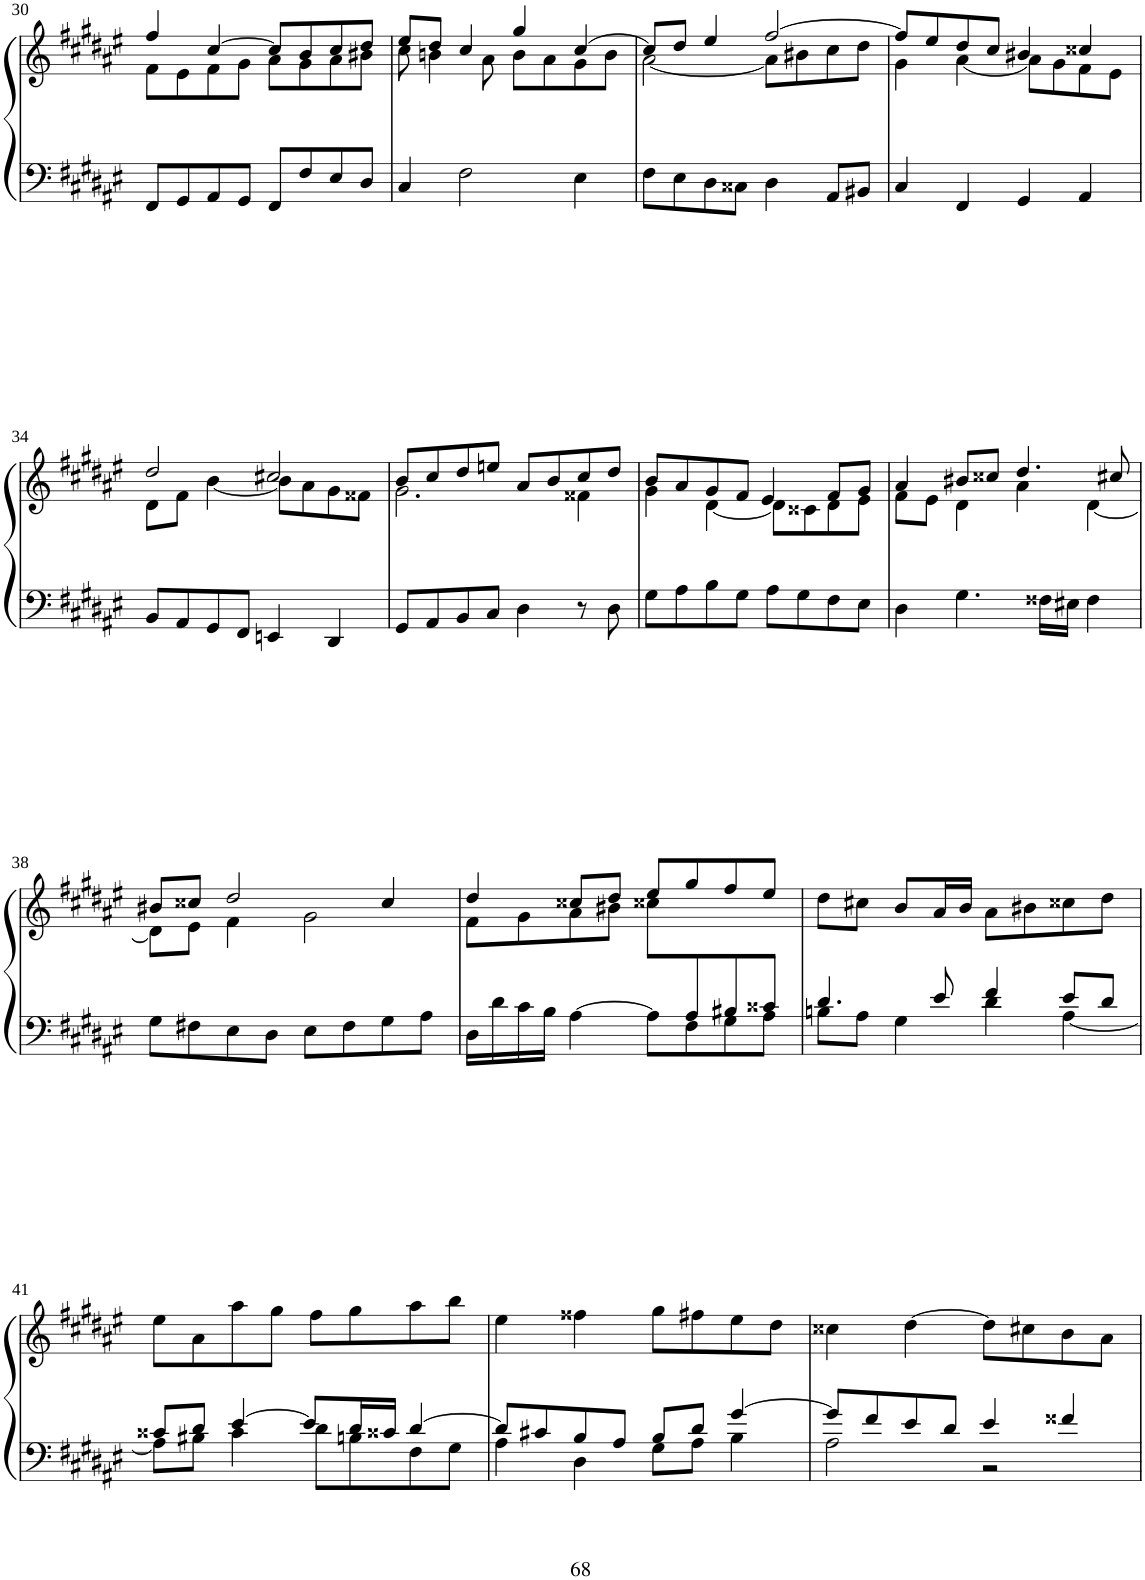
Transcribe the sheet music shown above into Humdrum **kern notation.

**kern	**kern
*part1	*part1
*staff2	*staff1
*I"Piano	*
*I'Pno	*
!!LO:PB:g=z
*clefF4	*clefG2
*k[f#c#g#d#a#e#]	*k[f#c#g#d#a#e#]
*M4/4	*M4/4
*met(c)	*met(c)
=30	=30
*	*^
8FF#/L	4ff#/	8f#\L
8GG#/	.	8e#\
8AA#/	[4cc#/	8f#\
8GG#/J	.	8g#\J
8FF#/L	8cc#/L]	8a#\L
8F#/	8b/	8g#\
8E#/	8cc#/	8a#\
8D#/J	8dd#/J	8b#X\J
=31	=31	=31
4C#/	8ee#/L	8cc#\
.	8dd#/J	4bn\
2F#\	4cc#/	.
.	.	8a#\
.	4gg#/	8b\L
.	.	8a#\
4E#\	[4cc#/	8g#\
.	.	8b\J
=32	=32	=32
8F#\L	8cc#/L]	[2a#\
8E#\	8dd#/J	.
8D#\	4ee#/	.
8C##X\J	.	.
4D#\	[2ff#/	8a#\L]
.	.	8b#X\
8AA#/L	.	8cc#\
8BB#X/J	.	8dd#\J
=33	=33	=33
4C#/	8ff#/L]	4g#\
.	8ee#/	.
4FF#/	8dd#/	[4a#\
.	8cc#/J	.
4GG#/	4b#X/	8a#\L]
.	.	8g#\
4AA#/	4cc##X/	8f#\
.	.	8e#\J
!!LO:LB:g=z	!!
=34	=34	=34
8BB/L	2dd#/	8d#\L
8AA#/	.	8f#\J
8GG#/	.	[4b\
8FF#/J	.	.
4EEn/	2cc#X/	8b\L]
.	.	8a#\
4DD#/	.	8g#\
.	.	8f##X\J
=35	=35	=35
8GG#/L	8b/L	2.g#\
8AA#/	8cc#/	.
8BB/	8dd#/	.
8C#/J	8een/J	.
4D#\	8a#/L	.
.	8b/	.
8r	8cc#/	4f##X\
8D#\	8dd#/J	.
=36	=36	=36
8G#\L	8b/L	4g#\
8A#\	8a#/	.
8B\	8g#/	[4d#\
8G#\J	8f#/J	.
8A#\L	4e#/	8d#\L]
8G#\	.	8c##X\
8F#\	8f#/L	8d#\
8E#\J	8g#/J	8e#\J
=37	=37	=37
4D#\	4a#/	8f#\L
.	.	8e#\J
4.G#\	8b#X/L	4d#\
.	8cc##X/J	.
.	4.dd#/	4a#\
16F##X\LL	.	.
16E#X\JJ	.	.
4F##\	.	[4d#\
.	8cc#X/	.
!!LO:LB:g=z	!!
=38	=38	=38
8G#\L	8b#X/L	8d#\L]
8F#X\	8cc##X/J	8e#\J
8E#\	2dd#/	4f#\
8D#\J	.	.
8E#\L	.	2g#\
8F#\	.	.
8G#\	4cc##/	.
8A#\J	.	.
=39	=39	=39
*^	*	*
8ryy	16D#\LL	4dd#/	8f#\L
.	16d#\	.	.
.	16c#\	.	8g#\
.	16B\JJ	.	.
.	[4A#\	8cc##X/L	8a#\
.	.	8dd#/J	8b#X\J
.	8A#\L]	8ee#/L	8cc##X\L
8A#/	8F#\	8gg#/	4.ryy
8B#X/	8G#\	8ff#/	.
8c##X/J	8A#\J	8ee#/J	.
*	*	*v	*v
=40	=40	=40
4.d#/	8Bn\L	8dd#\L
.	8A#\J	8cc#X\J
.	4G#\	8b/L
8e#/	.	16a#/L
.	.	16b/JJ
4f#/	4d#\	8a#\L
.	.	8b#X\
8e#/L	[4A#\	8cc##X\
8d#/J	.	8dd#\J
!!LO:LB:g=z
=41	=41	=41
8c##X/L	8A#\L]	8ee#\L
8d#/J	8B#X\J	8a#\
[4e#/	4c##\	8aa#\
.	.	8gg#\J
8e#/L]	8d#\L	8ff#\L
16d#/L	8Bn\	8gg#\
16c##X/JJ	.	.
[4d#/	8F#\	8aa#\
.	8G#\J	8bb\J
=42	=42	=42
8d#/L]	4A#\	4ee#\
8c#X/	.	.
8B/	4D#\	4ff##X\
8A#/J	.	.
8B/L	8G#\L	8gg#\L
8d#/J	8A#\J	8ff#X\
[4g#/	4B\	8ee#\
.	.	8dd#\J
=43	=43	=43
8g#/L]	2A#\	4cc##X\
8f#/	.	.
8e#/	.	[4dd#\
8d#/J	.	.
4e#/	2r	8dd#\L]
.	.	8cc#X\
4f##X/	.	8b\
.	.	8a#\J
*v	*v	*
=	=
*-	*-
